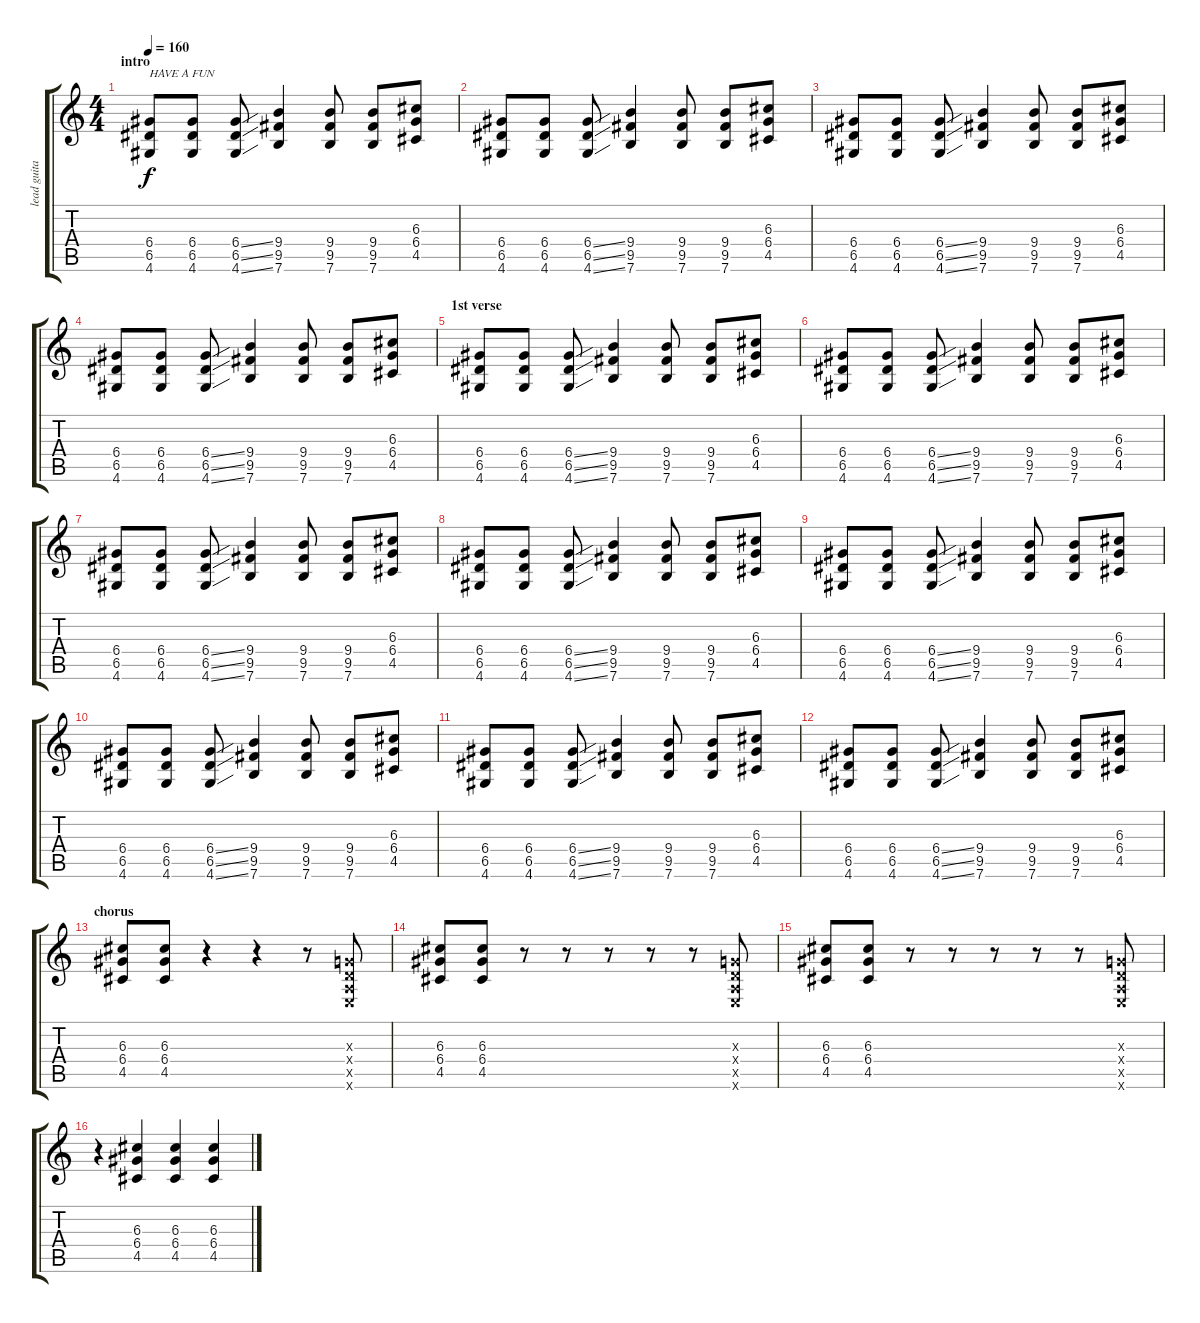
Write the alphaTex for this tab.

\track ("lead guitar - leo holan" "lead guita") {instrument overdrivenguitar}
\staff {score tabs}
\tuning (E4 B3 G3 D3 A2 E2) {hide}
\ts (4 4)
\section ("" "intro")
\tempo 160
\clef g2
\ks c
(6.4 6.5 4.6).8{txt "HAVE A FUN" dy f instrument overdrivenguitar} (6.4 6.5 4.6).8 (6.4{ss} 6.5{ss} 4.6{ss}).8 (9.4 9.5 7.6).4 (9.4 9.5 7.6).8 (9.4 9.5 7.6).8 (6.3 6.4 4.5).8 |
(6.4 6.5 4.6).8 (6.4 6.5 4.6).8 (6.4{ss} 6.5{ss} 4.6{ss}).8 (9.4 9.5 7.6).4 (9.4 9.5 7.6).8 (9.4 9.5 7.6).8 (6.3 6.4 4.5).8 |
(6.4 6.5 4.6).8 (6.4 6.5 4.6).8 (6.4{ss} 6.5{ss} 4.6{ss}).8 (9.4 9.5 7.6).4 (9.4 9.5 7.6).8 (9.4 9.5 7.6).8 (6.3 6.4 4.5).8 |
(6.4 6.5 4.6).8 (6.4 6.5 4.6).8 (6.4{ss} 6.5{ss} 4.6{ss}).8 (9.4 9.5 7.6).4 (9.4 9.5 7.6).8 (9.4 9.5 7.6).8 (6.3 6.4 4.5).8 |
\section ("" "1st verse")
(6.4 6.5 4.6).8 (6.4 6.5 4.6).8 (6.4{ss} 6.5{ss} 4.6{ss}).8 (9.4 9.5 7.6).4 (9.4 9.5 7.6).8 (9.4 9.5 7.6).8 (6.3 6.4 4.5).8 |
(6.4 6.5 4.6).8 (6.4 6.5 4.6).8 (6.4{ss} 6.5{ss} 4.6{ss}).8 (9.4 9.5 7.6).4 (9.4 9.5 7.6).8 (9.4 9.5 7.6).8 (6.3 6.4 4.5).8 |
(6.4 6.5 4.6).8 (6.4 6.5 4.6).8 (6.4{ss} 6.5{ss} 4.6{ss}).8 (9.4 9.5 7.6).4 (9.4 9.5 7.6).8 (9.4 9.5 7.6).8 (6.3 6.4 4.5).8 |
(6.4 6.5 4.6).8 (6.4 6.5 4.6).8 (6.4{ss} 6.5{ss} 4.6{ss}).8 (9.4 9.5 7.6).4 (9.4 9.5 7.6).8 (9.4 9.5 7.6).8 (6.3 6.4 4.5).8 |
(6.4 6.5 4.6).8 (6.4 6.5 4.6).8 (6.4{ss} 6.5{ss} 4.6{ss}).8 (9.4 9.5 7.6).4 (9.4 9.5 7.6).8 (9.4 9.5 7.6).8 (6.3 6.4 4.5).8 |
(6.4 6.5 4.6).8 (6.4 6.5 4.6).8 (6.4{ss} 6.5{ss} 4.6{ss}).8 (9.4 9.5 7.6).4 (9.4 9.5 7.6).8 (9.4 9.5 7.6).8 (6.3 6.4 4.5).8 |
(6.4 6.5 4.6).8 (6.4 6.5 4.6).8 (6.4{ss} 6.5{ss} 4.6{ss}).8 (9.4 9.5 7.6).4 (9.4 9.5 7.6).8 (9.4 9.5 7.6).8 (6.3 6.4 4.5).8 |
(6.4 6.5 4.6).8 (6.4 6.5 4.6).8 (6.4{ss} 6.5{ss} 4.6{ss}).8 (9.4 9.5 7.6).4 (9.4 9.5 7.6).8 (9.4 9.5 7.6).8 (6.3 6.4 4.5).8 |
\section ("" "chorus")
(6.3 6.4 4.5).8 (6.3 6.4 4.5).8 r.4 r.4 r.8 (0.3{x} 0.4{x} 0.5{x} 0.6{x}).8 |
(6.3 6.4 4.5).8 (6.3 6.4 4.5).8 r.8 r.8 r.8 r.8 r.8 (0.3{x} 0.4{x} 0.5{x} 0.6{x}).8 |
(6.3 6.4 4.5).8 (6.3 6.4 4.5).8 r.8 r.8 r.8 r.8 r.8 (0.3{x} 0.4{x} 0.5{x} 0.6{x}).8 |
r.4 (6.3 6.4 4.5).4 (6.3 6.4 4.5).4 (6.3 6.4 4.5).4
